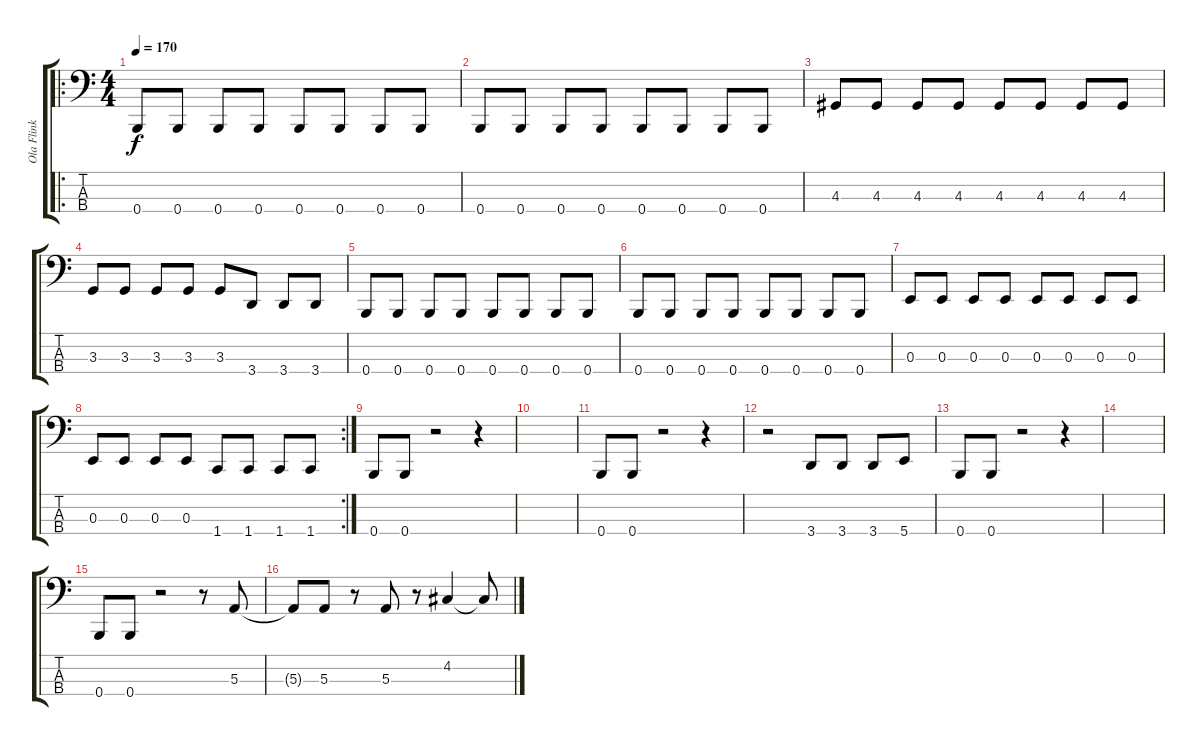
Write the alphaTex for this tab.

\track ("Ola Flink" "Ola Flink") {instrument electricbasspick}
\staff {score tabs}
\tuning (Eb2 A1 E1 B0) {hide}
\ro
\ts (4 4)
\tempo 170
\clef f4
\ks c
0.4.8{dy f} 0.4.8 0.4.8 0.4.8 0.4.8 0.4.8 0.4.8 0.4.8 |
0.4.8 0.4.8 0.4.8 0.4.8 0.4.8 0.4.8 0.4.8 0.4.8 |
4.3.8 4.3.8 4.3.8 4.3.8 4.3.8 4.3.8 4.3.8 4.3.8 |
3.3.8 3.3.8 3.3.8 3.3.8 3.3.8 3.4.8 3.4.8 3.4.8 |
0.4.8 0.4.8 0.4.8 0.4.8 0.4.8 0.4.8 0.4.8 0.4.8 |
0.4.8 0.4.8 0.4.8 0.4.8 0.4.8 0.4.8 0.4.8 0.4.8 |
0.3.8 0.3.8 0.3.8 0.3.8 0.3.8 0.3.8 0.3.8 0.3.8 |
\rc 2
0.3.8 0.3.8 0.3.8 0.3.8 1.4.8 1.4.8 1.4.8 1.4.8 |
0.4.8 0.4.8 r.2 r.4 |
|
0.4.8 0.4.8 r.2 r.4 |
r.2 3.4.8 3.4.8 3.4.8 5.4.8 |
0.4.8 0.4.8 r.2 r.4 |
|
0.4.8 0.4.8 r.2 r.8 5.3.8 |
5.3{t}.8 5.3.8 r.8 5.3.8 r.8 4.2.4 4.2{t}.8
